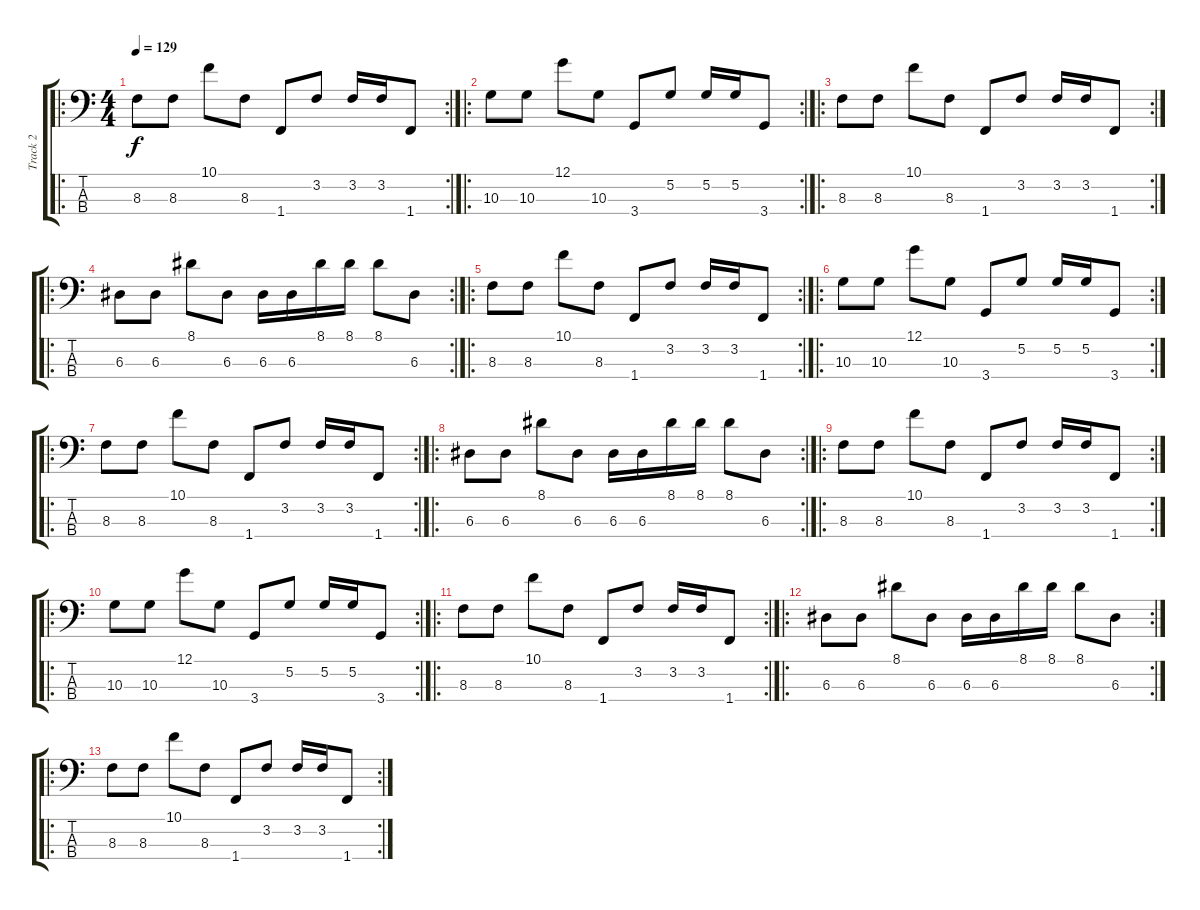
\track ("Track 2" "Track 2") {instrument electricbasspick}
\staff {score tabs}
\tuning (G2 D2 A1 E1) {hide}
\ro
\rc 2
\ts (4 4)
\tempo 129
\clef f4
\ks c
8.3.8{dy f} 8.3.8 10.1.8 8.3.8 1.4.8 3.2.8 3.2.16 3.2.16 1.4.8 |
\ro
\rc 2
10.3.8 10.3.8 12.1.8 10.3.8 3.4.8 5.2.8 5.2.16 5.2.16 3.4.8 |
\ro
\rc 2
8.3.8 8.3.8 10.1.8 8.3.8 1.4.8 3.2.8 3.2.16 3.2.16 1.4.8 |
\ro
\rc 2
6.3.8 6.3.8 8.1.8 6.3.8 6.3.16 6.3.16 8.1.16 8.1.16 8.1.8 6.3.8 |
\ro
\rc 2
8.3.8 8.3.8 10.1.8 8.3.8 1.4.8 3.2.8 3.2.16 3.2.16 1.4.8 |
\ro
\rc 2
10.3.8 10.3.8 12.1.8 10.3.8 3.4.8 5.2.8 5.2.16 5.2.16 3.4.8 |
\ro
\rc 2
8.3.8 8.3.8 10.1.8 8.3.8 1.4.8 3.2.8 3.2.16 3.2.16 1.4.8 |
\ro
\rc 2
6.3.8 6.3.8 8.1.8 6.3.8 6.3.16 6.3.16 8.1.16 8.1.16 8.1.8 6.3.8 |
\ro
\rc 2
8.3.8 8.3.8 10.1.8 8.3.8 1.4.8 3.2.8 3.2.16 3.2.16 1.4.8 |
\ro
\rc 2
10.3.8 10.3.8 12.1.8 10.3.8 3.4.8 5.2.8 5.2.16 5.2.16 3.4.8 |
\ro
\rc 2
8.3.8 8.3.8 10.1.8 8.3.8 1.4.8 3.2.8 3.2.16 3.2.16 1.4.8 |
\ro
\rc 2
6.3.8 6.3.8 8.1.8 6.3.8 6.3.16 6.3.16 8.1.16 8.1.16 8.1.8 6.3.8 |
\ro
\rc 2
8.3.8 8.3.8 10.1.8 8.3.8 1.4.8 3.2.8 3.2.16 3.2.16 1.4.8
